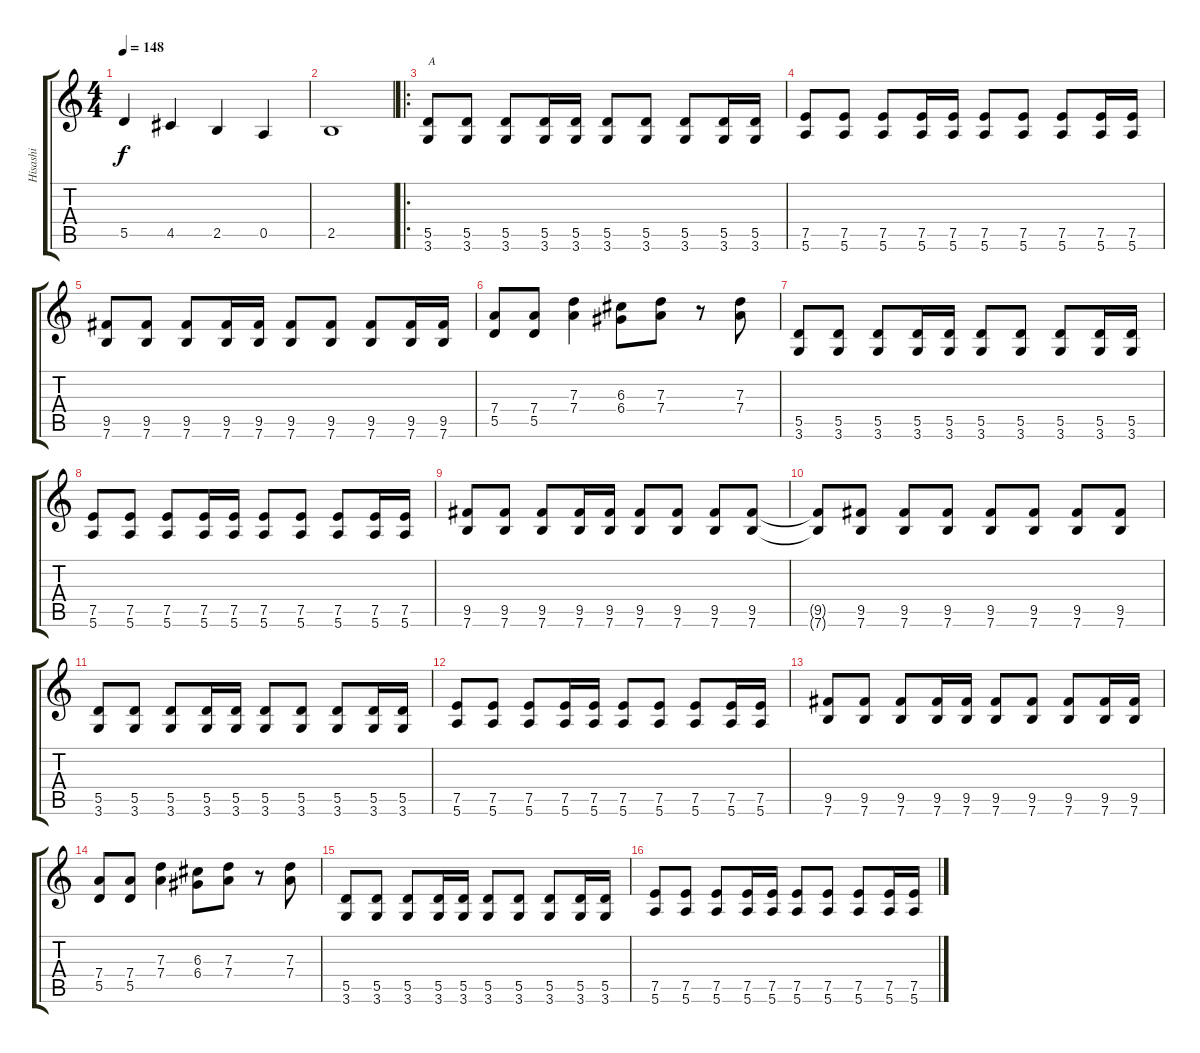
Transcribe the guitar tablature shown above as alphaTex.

\track ("Hisashi" "Hisashi") {instrument distortionguitar}
\staff {score tabs}
\tuning (E4 B3 G3 D3 A2 E2) {hide}
\ts (4 4)
\tempo 148
\clef g2
\ks c
5.5.4{dy f} 4.5.4 2.5.4 0.5.4 |
2.5.1 |
\ro
(5.5 3.6).8{txt "A"} (5.5 3.6).8 (5.5 3.6).8 (5.5 3.6).16 (5.5 3.6).16 (5.5 3.6).8 (5.5 3.6).8 (5.5 3.6).8 (5.5 3.6).16 (5.5 3.6).16 |
(7.5 5.6).8 (7.5 5.6).8 (7.5 5.6).8 (7.5 5.6).16 (7.5 5.6).16 (7.5 5.6).8 (7.5 5.6).8 (7.5 5.6).8 (7.5 5.6).16 (7.5 5.6).16 |
(9.5 7.6).8 (9.5 7.6).8 (9.5 7.6).8 (9.5 7.6).16 (9.5 7.6).16 (9.5 7.6).8 (9.5 7.6).8 (9.5 7.6).8 (9.5 7.6).16 (9.5 7.6).16 |
(7.4 5.5).8 (7.4 5.5).8 (7.3 7.4).4 (6.3 6.4).8 (7.3 7.4).8 r.8 (7.3 7.4).8 |
(5.5 3.6).8 (5.5 3.6).8 (5.5 3.6).8 (5.5 3.6).16 (5.5 3.6).16 (5.5 3.6).8 (5.5 3.6).8 (5.5 3.6).8 (5.5 3.6).16 (5.5 3.6).16 |
(7.5 5.6).8 (7.5 5.6).8 (7.5 5.6).8 (7.5 5.6).16 (7.5 5.6).16 (7.5 5.6).8 (7.5 5.6).8 (7.5 5.6).8 (7.5 5.6).16 (7.5 5.6).16 |
(9.5 7.6).8 (9.5 7.6).8 (9.5 7.6).8 (9.5 7.6).16 (9.5 7.6).16 (9.5 7.6).8 (9.5 7.6).8 (9.5 7.6).8 (9.5 7.6).8 |
(9.5{t} 7.6{t}).8 (9.5 7.6).8 (9.5 7.6).8 (9.5 7.6).8 (9.5 7.6).8 (9.5 7.6).8 (9.5 7.6).8 (9.5 7.6).8 |
(5.5 3.6).8 (5.5 3.6).8 (5.5 3.6).8 (5.5 3.6).16 (5.5 3.6).16 (5.5 3.6).8 (5.5 3.6).8 (5.5 3.6).8 (5.5 3.6).16 (5.5 3.6).16 |
(7.5 5.6).8 (7.5 5.6).8 (7.5 5.6).8 (7.5 5.6).16 (7.5 5.6).16 (7.5 5.6).8 (7.5 5.6).8 (7.5 5.6).8 (7.5 5.6).16 (7.5 5.6).16 |
(9.5 7.6).8 (9.5 7.6).8 (9.5 7.6).8 (9.5 7.6).16 (9.5 7.6).16 (9.5 7.6).8 (9.5 7.6).8 (9.5 7.6).8 (9.5 7.6).16 (9.5 7.6).16 |
(7.4 5.5).8 (7.4 5.5).8 (7.3 7.4).4 (6.3 6.4).8 (7.3 7.4).8 r.8 (7.3 7.4).8 |
(5.5 3.6).8 (5.5 3.6).8 (5.5 3.6).8 (5.5 3.6).16 (5.5 3.6).16 (5.5 3.6).8 (5.5 3.6).8 (5.5 3.6).8 (5.5 3.6).16 (5.5 3.6).16 |
(7.5 5.6).8 (7.5 5.6).8 (7.5 5.6).8 (7.5 5.6).16 (7.5 5.6).16 (7.5 5.6).8 (7.5 5.6).8 (7.5 5.6).8 (7.5 5.6).16 (7.5 5.6).16
